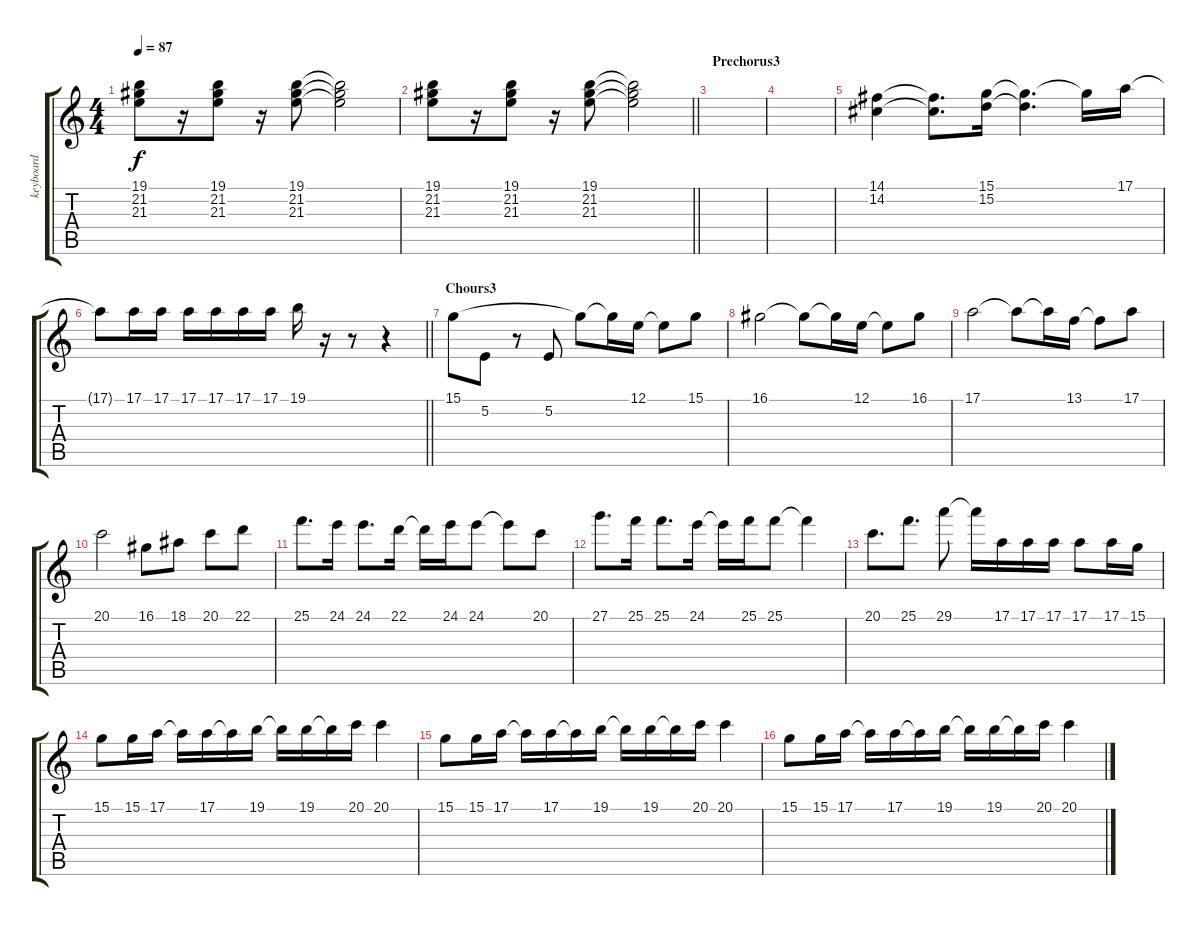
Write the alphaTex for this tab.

\track ("keyboard" "keyboard") {instrument synthbrass1}
\staff {score tabs}
\tuning (E4 B3 G3 D3 A2 E2) {hide}
\ts (4 4)
\tempo 87
\clef g2
\ks c
(19.1 21.2 21.3).8{dy f} r.16 (19.1 21.2 21.3).8 r.16 (19.1 21.2 21.3).8 (19.1{t} 21.2{t} 21.3{t}).2 |
\barLineRight lightlight
(19.1 21.2 21.3).8 r.16 (19.1 21.2 21.3).8 r.16 (19.1 21.2 21.3).8 (19.1{t} 21.2{t} 21.3{t}).2 |
\section ("" "Prechorus3")
|
|
(14.1 14.2).4 (14.1{t} 14.2{t}).8{d} (15.1 15.2).16 (15.1{t} 15.2{t}).4{d} 15.1{t}.16 17.1.16 |
\barLineRight lightlight
17.1{t}.8 17.1.16 17.1.16 17.1.16 17.1.16 17.1.16 17.1.16 19.1.16 r.16 r.8 r.4 |
\section ("" "Chours3")
15.1.8 5.2.8 r.8 5.2.8 15.1{t}.8 15.1{t}.16 12.1.16 12.1{t}.8 15.1.8 |
16.1.2 16.1{t}.8 16.1{t}.16 12.1.16 12.1{t}.8 16.1.8 |
17.1.2 17.1{t}.8 17.1{t}.16 13.1.16 13.1{t}.8 17.1.8 |
20.1.2 16.1.8 18.1.8 20.1.8 22.1.8 |
25.1.8{d} 24.1.16 24.1.8{d} 22.1.16 22.1{t}.16 24.1.16 24.1.8 24.1{t}.8 20.1.8 |
27.1.8{d} 25.1.16 25.1.8{d} 24.1.16 24.1{t}.16 25.1.16 25.1.8 25.1{t}.4 |
20.1.8{d} 25.1.8{d} 29.1.8 29.1{t}.16 17.1.16 17.1.16 17.1.16 17.1.8 17.1.16 15.1.16 |
15.1.8 15.1.16 17.1.16 17.1{t}.16 17.1.16 17.1{t}.16 19.1.16 19.1{t}.16 19.1.16 19.1{t}.16 20.1.16 20.1.4 |
15.1.8 15.1.16 17.1.16 17.1{t}.16 17.1.16 17.1{t}.16 19.1.16 19.1{t}.16 19.1.16 19.1{t}.16 20.1.16 20.1.4 |
15.1.8 15.1.16 17.1.16 17.1{t}.16 17.1.16 17.1{t}.16 19.1.16 19.1{t}.16 19.1.16 19.1{t}.16 20.1.16 20.1.4
